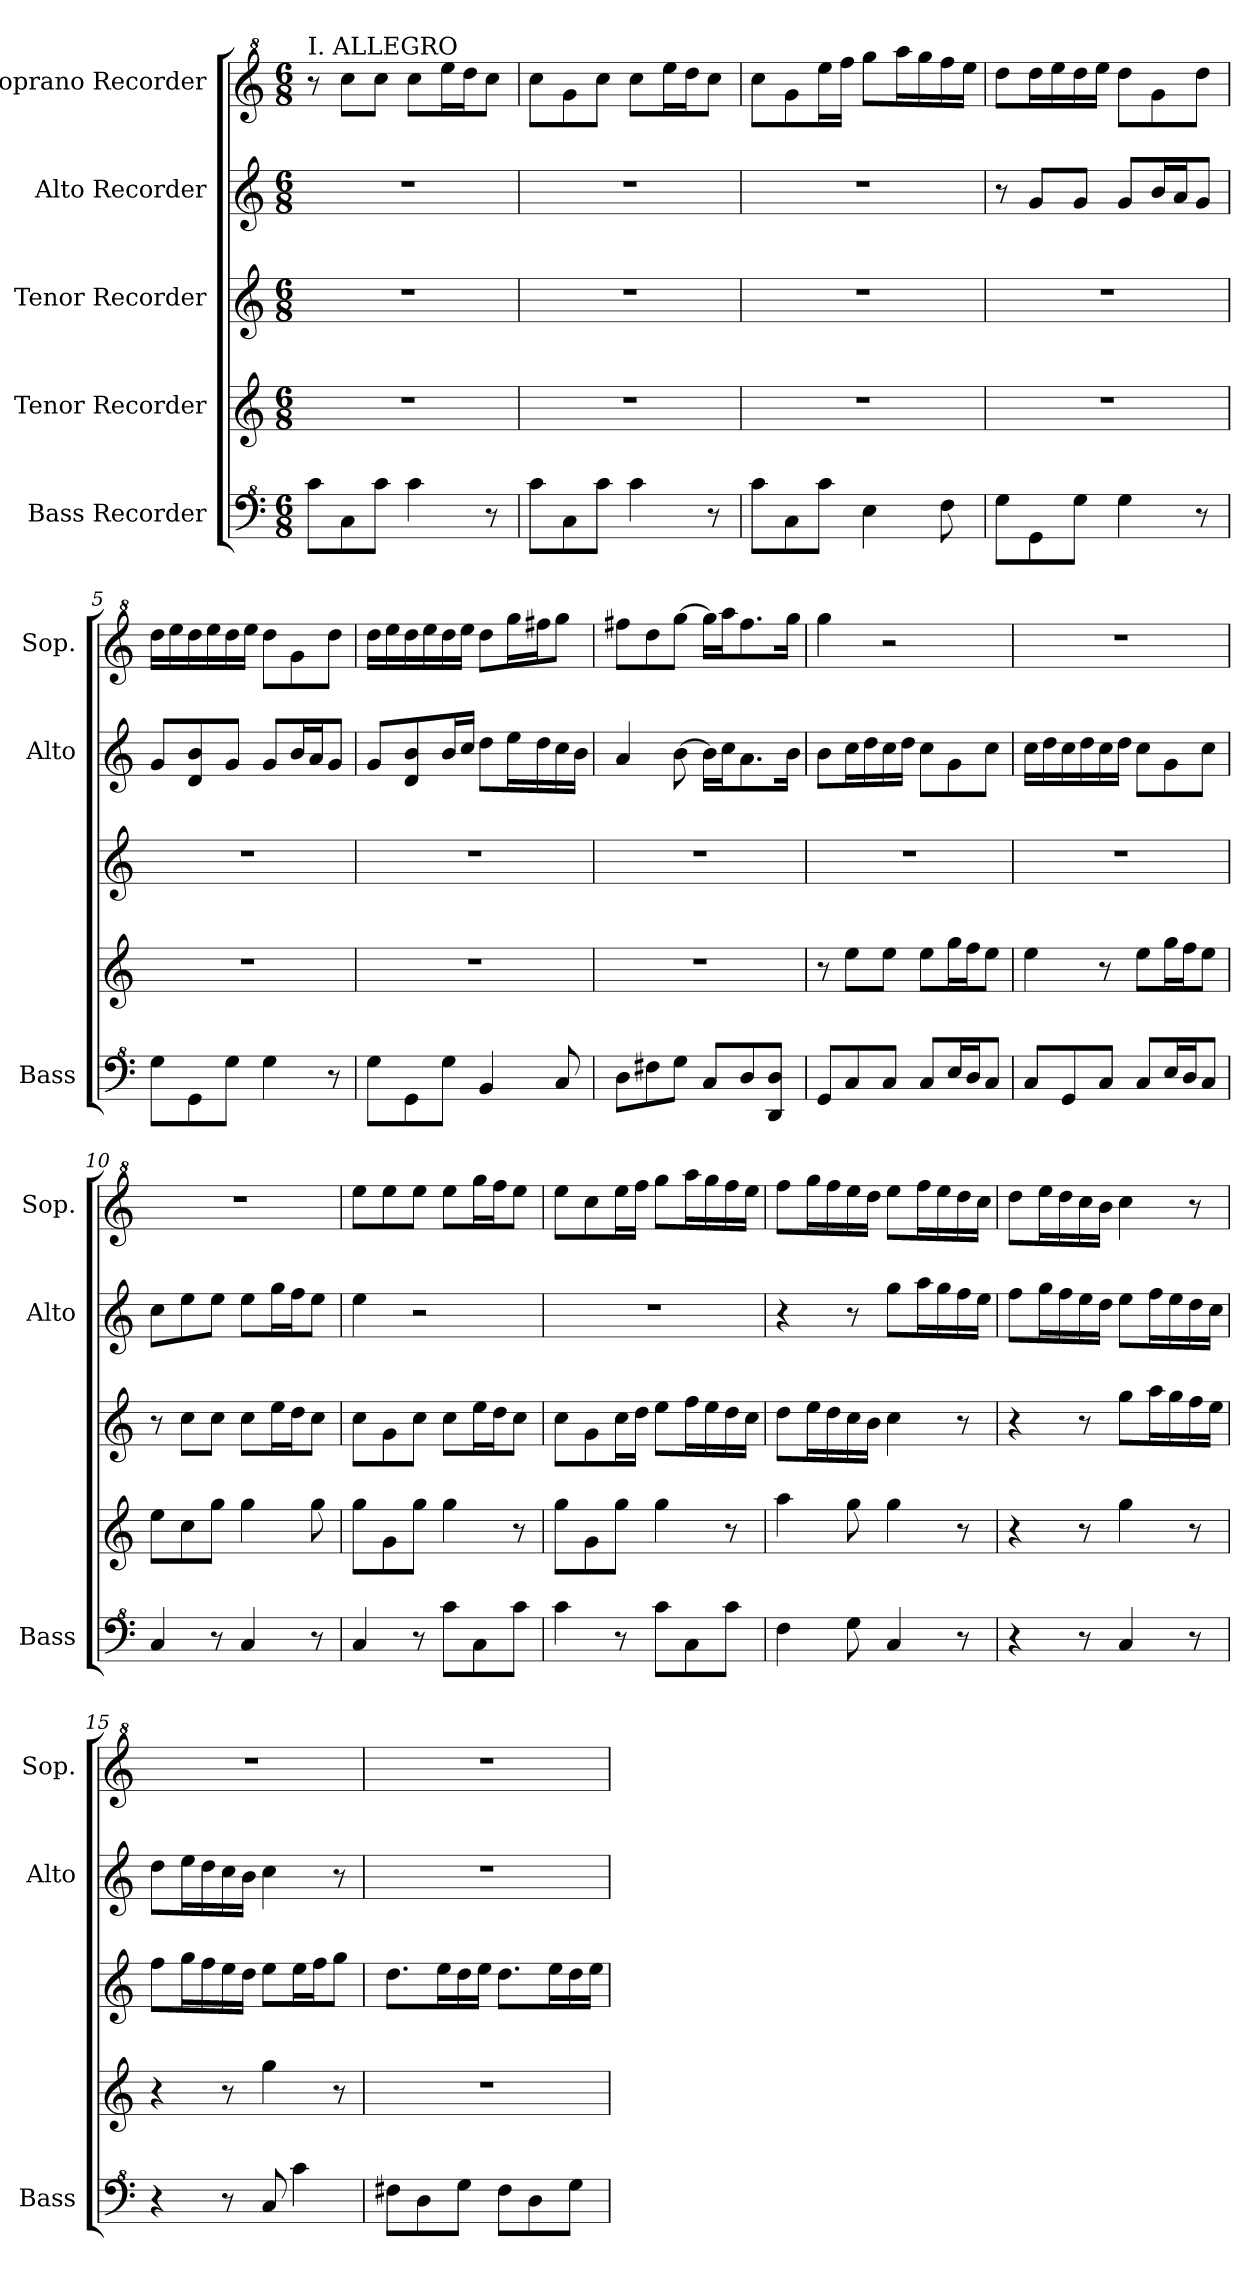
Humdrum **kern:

**kern	**kern	**kern	**kern	**kern
*part5	*part4	*part3	*part2	*part1
*staff5	*staff4	*staff3	*staff2	*staff1
*I"Bass Recorder	*I"Tenor Recorder	*I"Tenor Recorder	*I"Alto Recorder	*I"Soprano Recorder
*I'Bass	*	*	*I'Alto	*I'Sop.
*clefF^4	*clefG2	*	*	*clefG^2
*k[]	*k[]	*k[]	*k[]	*k[]
*C:	*C:	*C:	*C:	*C:
*M6/8	*M6/8	*M6/8	*M6/8	*M6/8
=1	=1	=1	=1	=1
!	!	!	!	!LO:TX:a:t=I. ALLEGRO
8cc\L	2.r	2.r	2.r	8r
8c\	.	.	.	8ccc\L
8cc\J	.	.	.	8ccc\J
4cc\	.	.	.	8ccc\L
.	.	.	.	16eee\L
.	.	.	.	16ddd\J
8r	.	.	.	8ccc\J
=2	=2	=2	=2	=2
8cc\L	2.r	2.r	2.r	8ccc\L
8c\	.	.	.	8gg\
8cc\J	.	.	.	8ccc\J
4cc\	.	.	.	8ccc\L
.	.	.	.	16eee\L
.	.	.	.	16ddd\J
8r	.	.	.	8ccc\J
=3	=3	=3	=3	=3
8cc\L	2.r	2.r	2.r	8ccc\L
8c\	.	.	.	8gg\
8cc\J	.	.	.	16eee\L
.	.	.	.	16fff\JJ
4e\	.	.	.	8ggg\L
.	.	.	.	16aaa\L
.	.	.	.	16ggg\
8f\	.	.	.	16fff\
.	.	.	.	16eee\JJ
=4	=4	=4	=4	=4
8g\L	2.r	2.r	8r	8ddd\L
8G\	.	.	8g/L	16ddd\L
.	.	.	.	16eee\
8g\J	.	.	8g/J	16ddd\
.	.	.	.	16eee\JJ
4g\	.	.	8g/L	8ddd\L
.	.	.	16b/L	8gg\
.	.	.	16a/J	.
8r	.	.	8g/J	8ddd\J
=5	=5	=5	=5	=5
8g\L	2.r	2.r	8g/L	16ddd\LL
.	.	.	.	16eee\
8G\	.	.	8d/ 8b/	16ddd\
.	.	.	.	16eee\
8g\J	.	.	8g/J	16ddd\
.	.	.	.	16eee\JJ
4g\	.	.	8g/L	8ddd\L
.	.	.	16b/L	8gg\
.	.	.	16a/J	.
8r	.	.	8g/J	8ddd\J
!!LO:LB:g=z
=6	=6	=6	=6	=6
8g\L	2.r	2.r	8g/L	16ddd\LL
.	.	.	.	16eee\
8G\	.	.	8d/ 8b/	16ddd\
.	.	.	.	16eee\
8g\J	.	.	16b/L	16ddd\
.	.	.	16cc/JJ	16eee\JJ
4B/	.	.	8dd\L	8ddd\L
.	.	.	16ee\L	16ggg\L
.	.	.	16dd\	16fff#X\J
8c/	.	.	16cc\	8ggg\J
.	.	.	16b\JJ	.
=7	=7	=7	=7	=7
8d\L	2.r	2.r	4a/	8fff#X\L
8f#X\	.	.	.	8ddd\
8g\J	.	.	[8b\	[8ggg\J
8c/L	.	.	16b\LL]	16ggg\LL]
.	.	.	16cc\J	16aaa\J
8d/	.	.	8.a\	8.fff#\
8D/ 8d/J	.	.	.	.
.	.	.	16b\Jk	16ggg\Jk
=8	=8	=8	=8	=8
8G/L	8r	2.r	8b\L	4ggg\
8c/	8ee\L	.	16cc\L	.
.	.	.	16dd\	.
8c/J	8ee\J	.	16cc\	2r
.	.	.	16dd\JJ	.
8c/L	8ee\L	.	8cc\L	.
16e/L	16gg\L	.	8g\	.
16d/J	16ff\J	.	.	.
8c/J	8ee\J	.	8cc\J	.
=9	=9	=9	=9	=9
8c/L	4ee\	2.r	16cc\LL	2.r
.	.	.	16dd\	.
8G/	.	.	16cc\	.
.	.	.	16dd\	.
8c/J	8r	.	16cc\	.
.	.	.	16dd\JJ	.
8c/L	8ee\L	.	8cc\L	.
16e/L	16gg\L	.	8g\	.
16d/J	16ff\J	.	.	.
8c/J	8ee\J	.	8cc\J	.
=10	=10	=10	=10	=10
4c/	8ee\L	8r	8cc\L	2.r
.	8cc\	8cc\L	8ee\	.
8r	8gg\J	8cc\J	8ee\J	.
4c/	4gg\	8cc\L	8ee\L	.
.	.	16ee\L	16gg\L	.
.	.	16dd\J	16ff\J	.
8r	8gg\	8cc\J	8ee\J	.
!!LO:LB:g=z
=11	=11	=11	=11	=11
4c/	8gg\L	8cc\L	4ee\	8eee\L
.	8g\	8g\	.	8eee\
8r	8gg\J	8cc\J	2r	8eee\J
8cc\L	4gg\	8cc\L	.	8eee\L
8c\	.	16ee\L	.	16ggg\L
.	.	16dd\J	.	16fff\J
8cc\J	8r	8cc\J	.	8eee\J
=12	=12	=12	=12	=12
4cc\	8gg\L	8cc\L	2.r	8eee\L
.	8g\	8g\	.	8ccc\
8r	8gg\J	16cc\L	.	16eee\L
.	.	16dd\JJ	.	16fff\JJ
8cc\L	4gg\	8ee\L	.	8ggg\L
8c\	.	16ff\L	.	16aaa\L
.	.	16ee\	.	16ggg\
8cc\J	8r	16dd\	.	16fff\
.	.	16cc\JJ	.	16eee\JJ
=13	=13	=13	=13	=13
4f\	4aa\	8dd\L	4r	8fff\L
.	.	16ee\L	.	16ggg\L
.	.	16dd\	.	16fff\
8g\	8gg\	16cc\	8r	16eee\
.	.	16b\JJ	.	16ddd\JJ
4c/	4gg\	4cc\	8gg\L	8eee\L
.	.	.	16aa\L	16fff\L
.	.	.	16gg\	16eee\
8r	8r	8r	16ff\	16ddd\
.	.	.	16ee\JJ	16ccc\JJ
=14	=14	=14	=14	=14
4r	4r	4r	8ff\L	8ddd\L
.	.	.	16gg\L	16eee\L
.	.	.	16ff\	16ddd\
8r	8r	8r	16ee\	16ccc\
.	.	.	16dd\JJ	16bb\JJ
4c/	4gg\	8gg\L	8ee\L	4ccc\
.	.	16aa\L	16ff\L	.
.	.	16gg\	16ee\	.
8r	8r	16ff\	16dd\	8r
.	.	16ee\JJ	16cc\JJ	.
=15	=15	=15	=15	=15
4r	4r	8ff\L	8dd\L	2.r
.	.	16gg\L	16ee\L	.
.	.	16ff\	16dd\	.
8r	8r	16ee\	16cc\	.
.	.	16dd\JJ	16b\JJ	.
8c/	4gg\	8ee\L	4cc\	.
4cc\	.	16ee\L	.	.
.	.	16ff\J	.	.
.	8r	8gg\J	8r	.
!!LO:PB:g=z
=16	=16	=16	=16	=16
8f#X\L	2.r	8.dd\L	2.r	2.r
8d\	.	.	.	.
.	.	16ee\L	.	.
8g\J	.	16dd\	.	.
.	.	16ee\JJ	.	.
8f#\L	.	8.dd\L	.	.
8d\	.	.	.	.
.	.	16ee\L	.	.
8g\J	.	16dd\	.	.
.	.	16ee\JJ	.	.
=	=	=	=	=
*-	*-	*-	*-	*-
